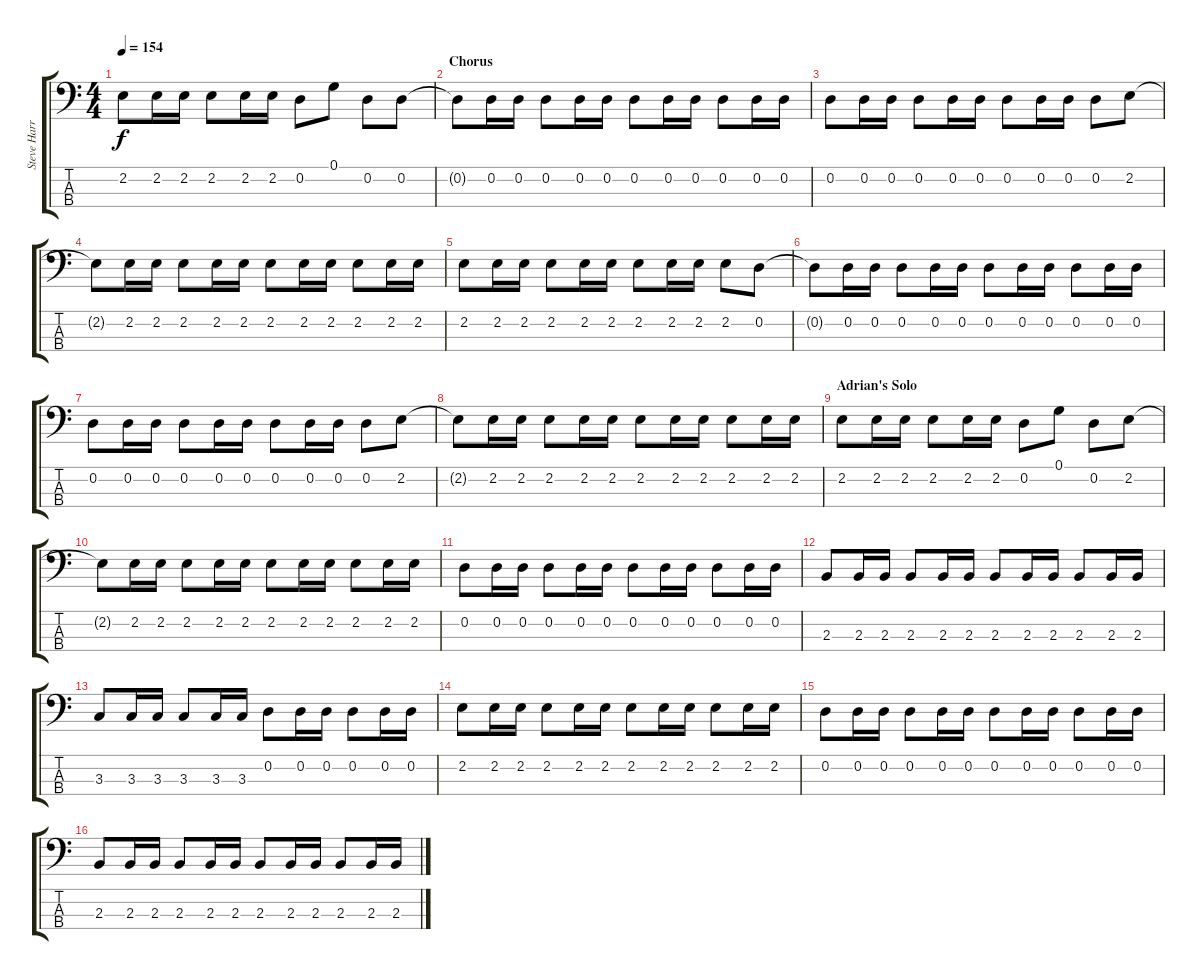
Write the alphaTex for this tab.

\track ("Steve Harris' Bass" "Steve Harr") {instrument electricbassfinger}
\staff {score tabs}
\tuning (G2 D2 A1 E1) {hide}
\ts (4 4)
\tempo 154
\clef f4
\ks c
2.2.8{dy f} 2.2.16 2.2.16 2.2.8 2.2.16 2.2.16 0.2.8 0.1.8 0.2.8 0.2.8 |
\section ("" "Chorus")
0.2{t}.8 0.2.16 0.2.16 0.2.8 0.2.16 0.2.16 0.2.8 0.2.16 0.2.16 0.2.8 0.2.16 0.2.16 |
0.2.8 0.2.16 0.2.16 0.2.8 0.2.16 0.2.16 0.2.8 0.2.16 0.2.16 0.2.8 2.2.8 |
2.2{t}.8 2.2.16 2.2.16 2.2.8 2.2.16 2.2.16 2.2.8 2.2.16 2.2.16 2.2.8 2.2.16 2.2.16 |
2.2.8 2.2.16 2.2.16 2.2.8 2.2.16 2.2.16 2.2.8 2.2.16 2.2.16 2.2.8 0.2.8 |
0.2{t}.8 0.2.16 0.2.16 0.2.8 0.2.16 0.2.16 0.2.8 0.2.16 0.2.16 0.2.8 0.2.16 0.2.16 |
0.2.8 0.2.16 0.2.16 0.2.8 0.2.16 0.2.16 0.2.8 0.2.16 0.2.16 0.2.8 2.2.8 |
2.2{t}.8 2.2.16 2.2.16 2.2.8 2.2.16 2.2.16 2.2.8 2.2.16 2.2.16 2.2.8 2.2.16 2.2.16 |
\section ("" "Adrian's Solo")
2.2.8 2.2.16 2.2.16 2.2.8 2.2.16 2.2.16 0.2.8 0.1.8 0.2.8 2.2.8 |
2.2{t}.8 2.2.16 2.2.16 2.2.8 2.2.16 2.2.16 2.2.8 2.2.16 2.2.16 2.2.8 2.2.16 2.2.16 |
0.2.8 0.2.16 0.2.16 0.2.8 0.2.16 0.2.16 0.2.8 0.2.16 0.2.16 0.2.8 0.2.16 0.2.16 |
2.3.8 2.3.16 2.3.16 2.3.8 2.3.16 2.3.16 2.3.8 2.3.16 2.3.16 2.3.8 2.3.16 2.3.16 |
3.3.8 3.3.16 3.3.16 3.3.8 3.3.16 3.3.16 0.2.8 0.2.16 0.2.16 0.2.8 0.2.16 0.2.16 |
2.2.8 2.2.16 2.2.16 2.2.8 2.2.16 2.2.16 2.2.8 2.2.16 2.2.16 2.2.8 2.2.16 2.2.16 |
0.2.8 0.2.16 0.2.16 0.2.8 0.2.16 0.2.16 0.2.8 0.2.16 0.2.16 0.2.8 0.2.16 0.2.16 |
2.3.8 2.3.16 2.3.16 2.3.8 2.3.16 2.3.16 2.3.8 2.3.16 2.3.16 2.3.8 2.3.16 2.3.16
